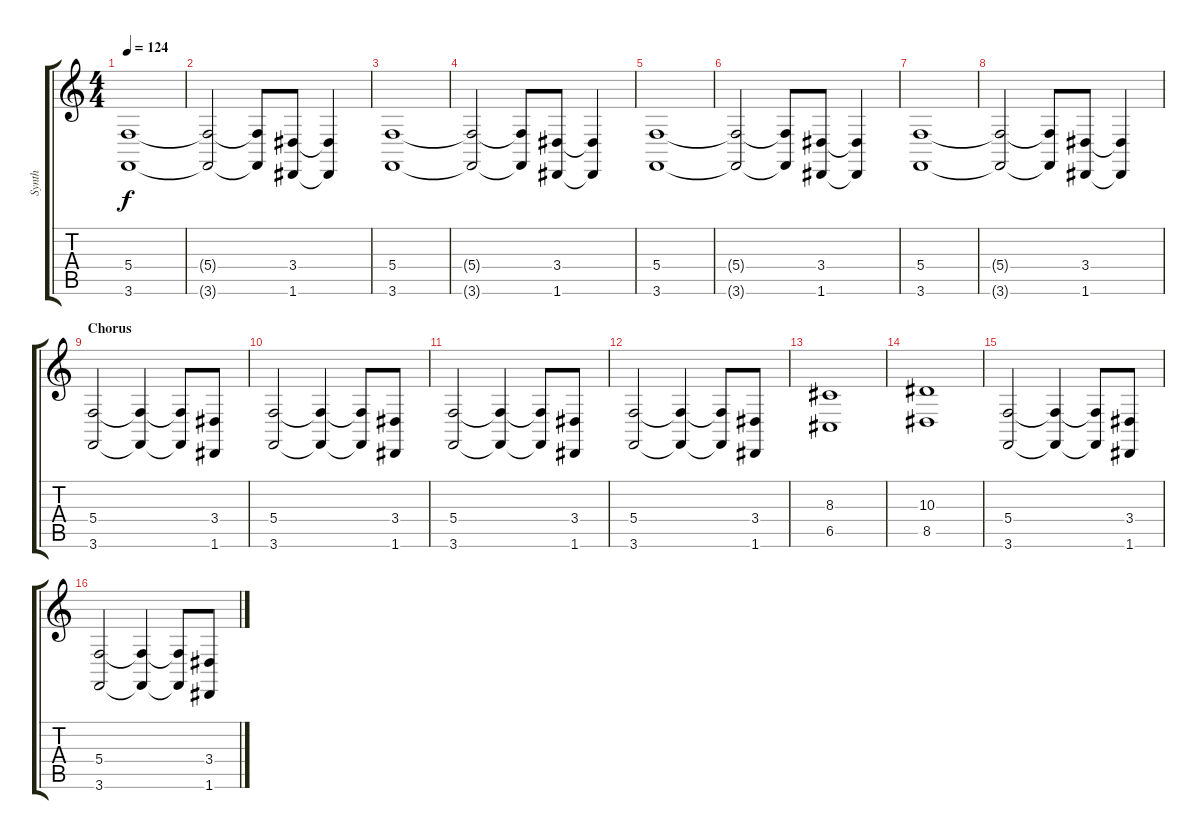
\track ("Synth" "Synth") {instrument synthstrings1}
\staff {score tabs}
\tuning (D4 A3 F3 C3 G2 D2) {hide}
\ts (4 4)
\tempo 124
\clef g2
\ks c
(5.4 3.6).1{dy f} |
(5.4{t} 3.6{t}).2 (5.4{t} 3.6{t}).8 (3.4 1.6).8 (3.4{t} 1.6{t}).4 |
(5.4 3.6).1 |
(5.4{t} 3.6{t}).2 (5.4{t} 3.6{t}).8 (3.4 1.6).8 (3.4{t} 1.6{t}).4 |
(5.4 3.6).1 |
(5.4{t} 3.6{t}).2 (5.4{t} 3.6{t}).8 (3.4 1.6).8 (3.4{t} 1.6{t}).4 |
(5.4 3.6).1 |
(5.4{t} 3.6{t}).2 (5.4{t} 3.6{t}).8 (3.4 1.6).8 (3.4{t} 1.6{t}).4 |
\section ("" "Chorus")
(5.4 3.6).2 (5.4{t} 3.6{t}).4 (5.4{t} 3.6{t}).8 (3.4 1.6).8 |
(5.4 3.6).2 (5.4{t} 3.6{t}).4 (5.4{t} 3.6{t}).8 (3.4 1.6).8 |
(5.4 3.6).2 (5.4{t} 3.6{t}).4 (5.4{t} 3.6{t}).8 (3.4 1.6).8 |
(5.4 3.6).2 (5.4{t} 3.6{t}).4 (5.4{t} 3.6{t}).8 (3.4 1.6).8 |
(8.3 6.5).1 |
(10.3 8.5).1 |
(5.4 3.6).2 (5.4{t} 3.6{t}).4 (5.4{t} 3.6{t}).8 (3.4 1.6).8 |
(5.4 3.6).2 (5.4{t} 3.6{t}).4 (5.4{t} 3.6{t}).8 (3.4 1.6).8
